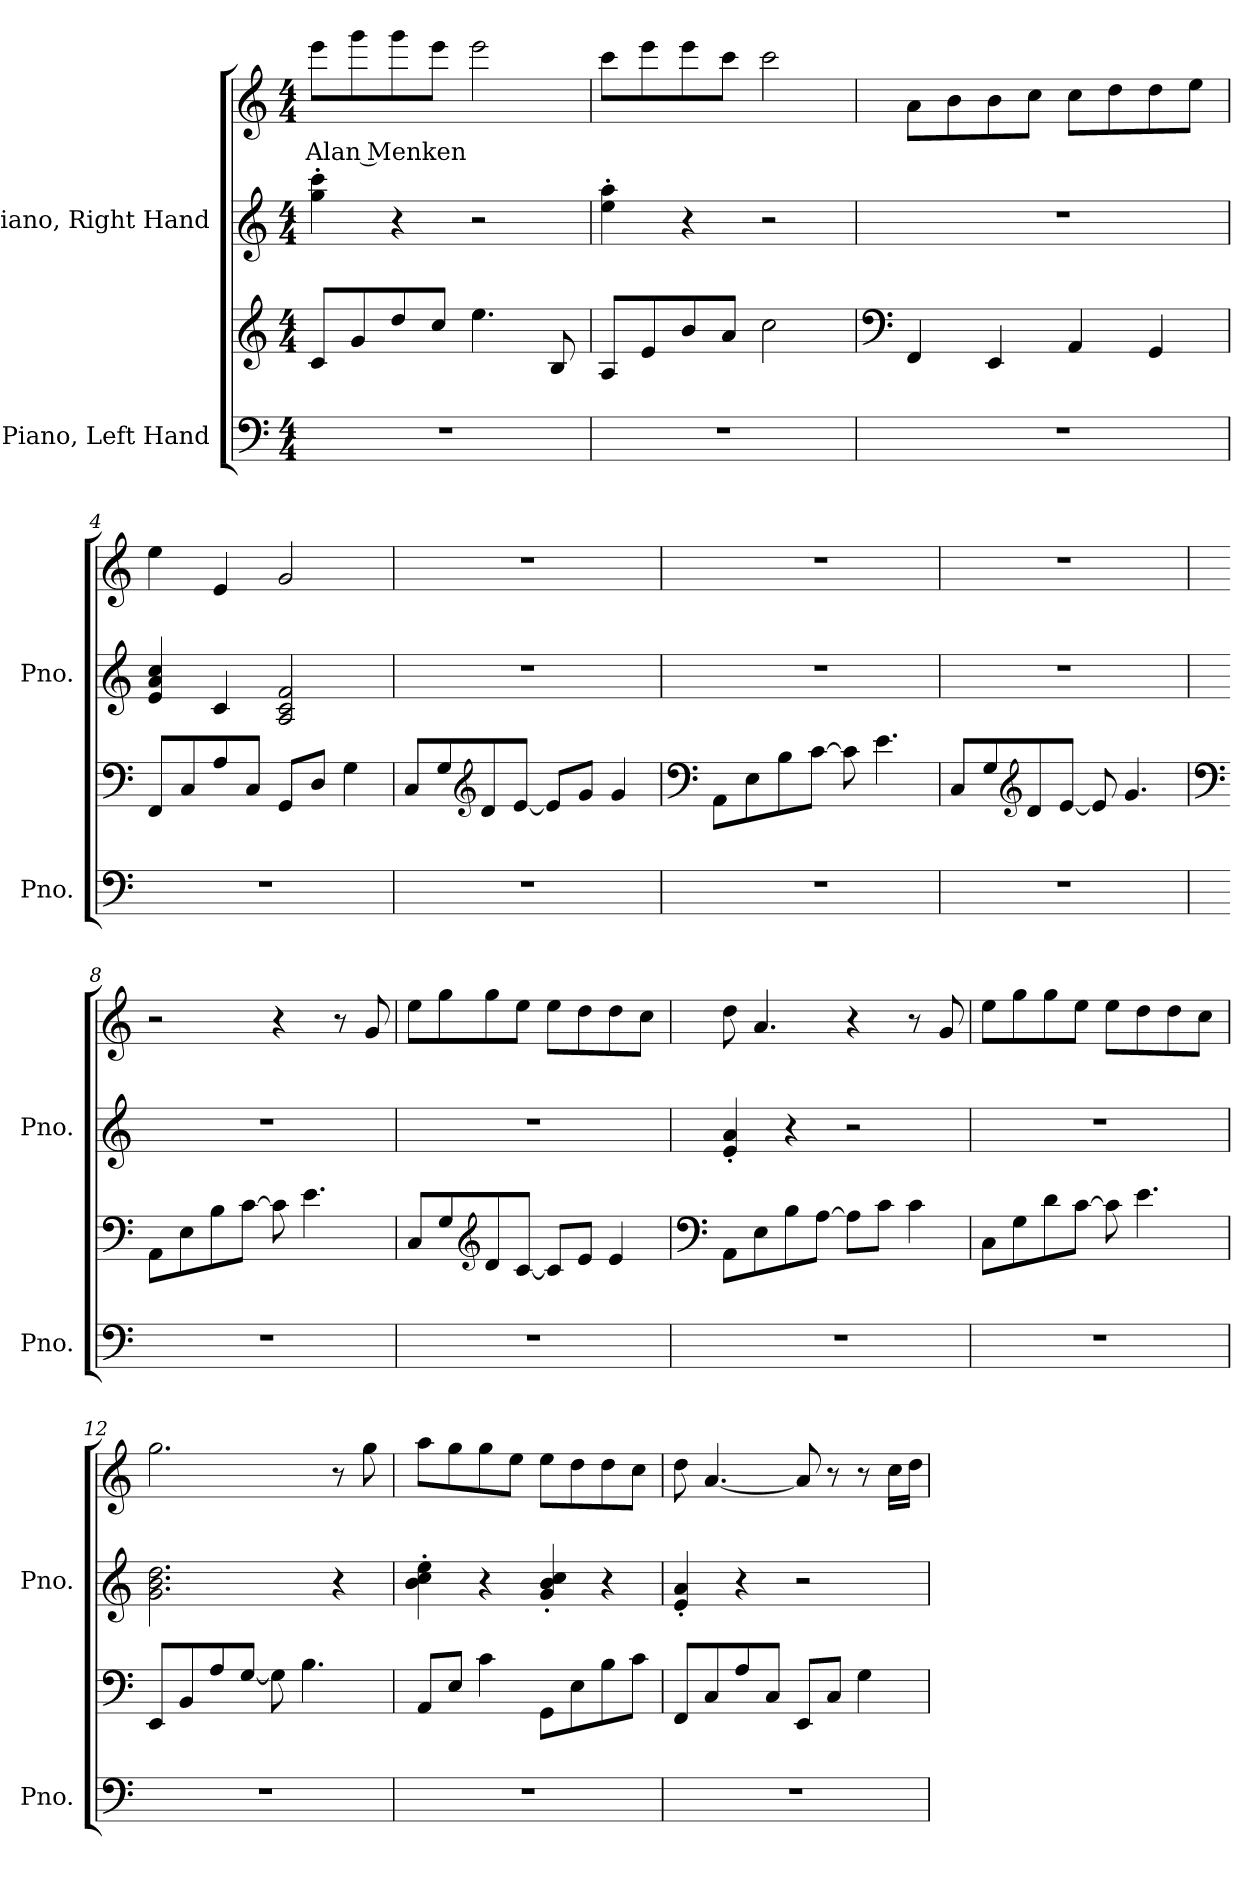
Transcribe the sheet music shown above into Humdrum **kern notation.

**kern	**kern	**kern	**kern	**text
*part2	*part2	*part1	*part1	*part1
*staff4	*staff3	*staff2	*staff1	*staff1
*I"Piano, Left Hand	*	*I"Piano, Right Hand	*	*
*I'Pno.	*	*I'Pno.	*	*
*clefF4	*clefG2	*clefG2	*clefG2	*
*k[]	*k[]	*k[]	*k[]	*
*M4/4	*M4/4	*M4/4	*M4/4	*
*MM100	*MM100	*MM100	*MM100	*
=1	=1	=1	=1	=1
!	!	!	!	!LO:LY:b
1r	8c/L	4gg\' 4ccc\'	8eee\L	Alan Menken
.	8g/	.	8ggg\	.
.	8dd/	4r	8ggg\	.
.	8cc/J	.	8eee\J	.
.	4.ee\	2r	2eee\	.
.	8B/	.	.	.
=2	=2	=2	=2	=2
1r	8A/L	4ee\' 4aa\'	8ccc\L	.
.	8e/	.	8eee\	.
.	8b/	4r	8eee\	.
.	8a/J	.	8ccc\J	.
.	2cc\	2r	2ccc\	.
=3	=3	=3	=3	=3
*	*clefF4	*	*	*
1r	4FF/	1r	8a\L	.
.	.	.	8b\	.
.	4EE/	.	8b\	.
.	.	.	8cc\J	.
.	4AA/	.	8cc\L	.
.	.	.	8dd\	.
.	4GG/	.	8dd\	.
.	.	.	8ee\J	.
!!LO:LB:g=z
=4	=4	=4	=4	=4
1r	8FF/L	4e/ 4a/ 4cc/	4ee\	.
.	8C/	.	.	.
.	8A/	4c/	4e/	.
.	8C/J	.	.	.
.	8GG/L	2A/ 2c/ 2f/	2g/	.
.	8D/J	.	.	.
.	4G\	.	.	.
=5	=5	=5	=5	=5
1r	8C/L	1r	1r	.
.	8G/	.	.	.
*	*clefG2	*	*	*
.	8d/	.	.	.
.	[8e/J	.	.	.
.	8e/L]	.	.	.
.	8g/J	.	.	.
.	4g/	.	.	.
=6	=6	=6	=6	=6
*	*clefF4	*	*	*
1r	8AA\L	1r	1r	.
.	8E\	.	.	.
.	8B\	.	.	.
.	[8c\J	.	.	.
.	8c\]	.	.	.
.	4.e\	.	.	.
=7	=7	=7	=7	=7
1r	8C/L	1r	1r	.
.	8G/	.	.	.
*	*clefG2	*	*	*
.	8d/	.	.	.
.	[8e/J	.	.	.
.	8e/]	.	.	.
.	4.g/	.	.	.
!!LO:LB:g=z
=8	=8	=8	=8	=8
*	*clefF4	*	*	*
1r	8AA\L	1r	2r	.
.	8E\	.	.	.
.	8B\	.	.	.
.	[8c\J	.	.	.
.	8c\]	.	4r	.
.	4.e\	.	.	.
.	.	.	8r	.
.	.	.	8g/	.
=9	=9	=9	=9	=9
1r	8C/L	1r	8ee\L	.
.	8G/	.	8gg\	.
*	*clefG2	*	*	*
.	8d/	.	8gg\	.
.	[8c/J	.	8ee\J	.
.	8c/L]	.	8ee\L	.
.	8e/J	.	8dd\	.
.	4e/	.	8dd\	.
.	.	.	8cc\J	.
=10	=10	=10	=10	=10
*	*clefF4	*	*	*
1r	8AA\L	4e/' 4a/'	8dd\	.
.	8E\	.	4.a/	.
.	8B\	4r	.	.
.	[8A\J	.	.	.
.	8A\L]	2r	4r	.
.	8c\J	.	.	.
.	4c\	.	8r	.
.	.	.	8g/	.
=11	=11	=11	=11	=11
1r	8C\L	1r	8ee\L	.
.	8G\	.	8gg\	.
.	8d\	.	8gg\	.
.	[8c\J	.	8ee\J	.
.	8c\]	.	8ee\L	.
.	4.e\	.	8dd\	.
.	.	.	8dd\	.
.	.	.	8cc\J	.
!!LO:PB:g=z
=12	=12	=12	=12	=12
1r	8EE/L	2.g\ 2.b\ 2.dd\	2.gg\	.
.	8BB/	.	.	.
.	8A/	.	.	.
.	[8G/J	.	.	.
.	8G\]	.	.	.
.	4.B\	.	.	.
.	.	4r	8r	.
.	.	.	8gg\	.
=13	=13	=13	=13	=13
1r	8AA/L	4b\' 4cc\' 4ee\'	8aa\L	.
.	8E/J	.	8gg\	.
.	4c\	4r	8gg\	.
.	.	.	8ee\J	.
.	8GG\L	4g/' 4b/' 4cc/'	8ee\L	.
.	8E\	.	8dd\	.
.	8B\	4r	8dd\	.
.	8c\J	.	8cc\J	.
=14	=14	=14	=14	=14
1r	8FF/L	4e/' 4a/'	8dd\	.
.	8C/	.	[4.a/	.
.	8A/	4r	.	.
.	8C/J	.	.	.
.	8EE/L	2r	8a/]	.
.	8C/J	.	8r	.
.	4G\	.	8r	.
.	.	.	16cc\LL	.
.	.	.	16dd\JJ	.
=	=	=	=	=
*-	*-	*-	*-	*-
